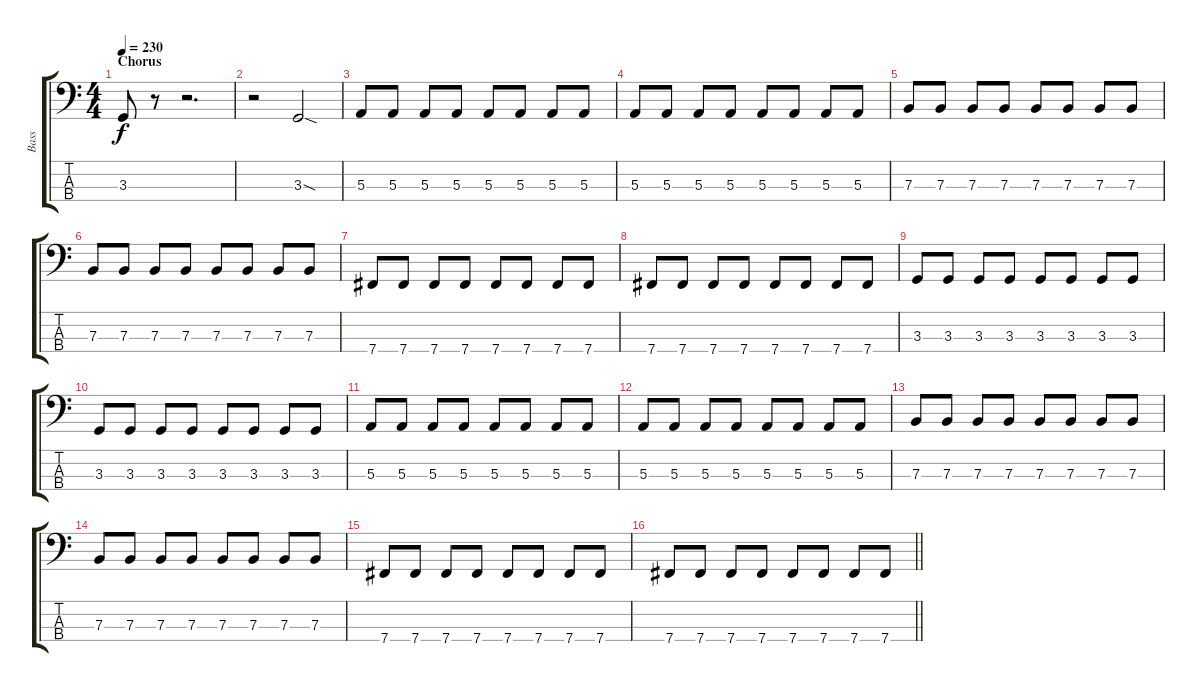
\track ("Bass" "Bass") {instrument electricbassfinger}
\staff {score tabs}
\tuning (D2 A1 E1 B0) {hide}
\ts (4 4)
\section ("" "Chorus")
\tempo 230
\clef f4
\ks c
3.3.8{dy f} r.8 r.2{d} |
r.2 3.3{sod}.2 |
5.3.8 5.3.8 5.3.8 5.3.8 5.3.8 5.3.8 5.3.8 5.3.8 |
5.3.8 5.3.8 5.3.8 5.3.8 5.3.8 5.3.8 5.3.8 5.3.8 |
7.3.8 7.3.8 7.3.8 7.3.8 7.3.8 7.3.8 7.3.8 7.3.8 |
7.3.8 7.3.8 7.3.8 7.3.8 7.3.8 7.3.8 7.3.8 7.3.8 |
7.4.8 7.4.8 7.4.8 7.4.8 7.4.8 7.4.8 7.4.8 7.4.8 |
7.4.8 7.4.8 7.4.8 7.4.8 7.4.8 7.4.8 7.4.8 7.4.8 |
3.3.8 3.3.8 3.3.8 3.3.8 3.3.8 3.3.8 3.3.8 3.3.8 |
3.3.8 3.3.8 3.3.8 3.3.8 3.3.8 3.3.8 3.3.8 3.3.8 |
5.3.8 5.3.8 5.3.8 5.3.8 5.3.8 5.3.8 5.3.8 5.3.8 |
5.3.8 5.3.8 5.3.8 5.3.8 5.3.8 5.3.8 5.3.8 5.3.8 |
7.3.8 7.3.8 7.3.8 7.3.8 7.3.8 7.3.8 7.3.8 7.3.8 |
7.3.8 7.3.8 7.3.8 7.3.8 7.3.8 7.3.8 7.3.8 7.3.8 |
7.4.8 7.4.8 7.4.8 7.4.8 7.4.8 7.4.8 7.4.8 7.4.8 |
\barLineRight lightlight
7.4.8 7.4.8 7.4.8 7.4.8 7.4.8 7.4.8 7.4.8 7.4.8
